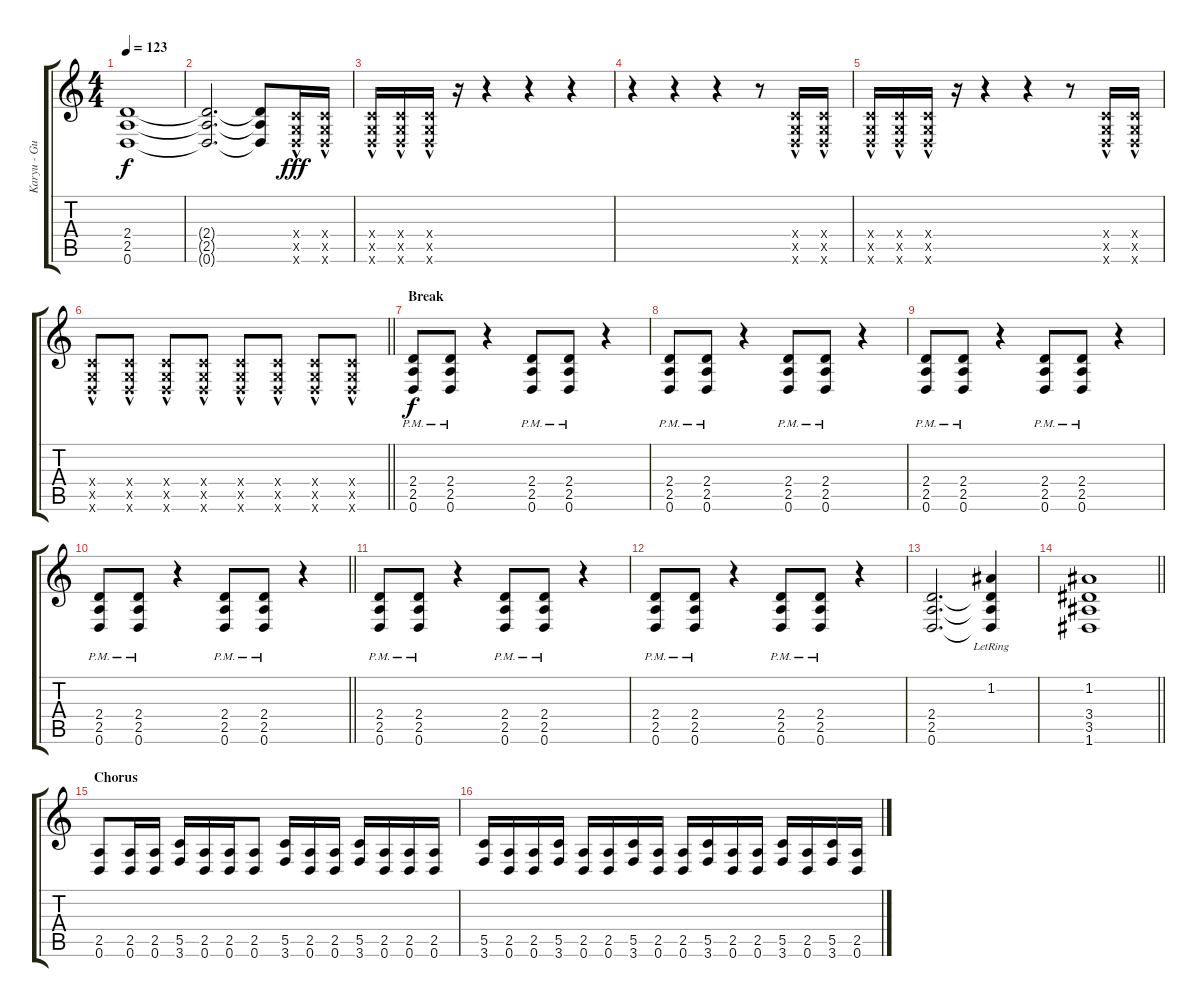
\track ("Karyu - Guitar" "Karyu - Gu") {instrument distortionguitar}
\staff {score tabs}
\tuning (D4 A3 F3 C3 G2 D2) {hide}
\ts (4 4)
\tempo 123
\clef g2
\ks c
(2.4{t} 2.5{t} 0.6{t}).1{dy f} |
(2.4{t} 2.5{t} 0.6{t}).2{d} (2.4{t} 2.5{t} 0.6{t}).8 (0.4{hac x} 0.5{hac x} 0.6{hac x}).16{dy fff} (0.4{hac x} 0.5{hac x} 0.6{hac x}).16 |
(0.4{hac x} 0.5{hac x} 0.6{hac x}).16 (0.4{hac x} 0.5{hac x} 0.6{hac x}).16 (0.4{hac x} 0.5{hac x} 0.6{hac x}).16 r.16 r.4 r.4 r.4 |
r.4 r.4 r.4 r.8 (0.4{hac x} 0.5{hac x} 0.6{hac x}).16 (0.4{hac x} 0.5{hac x} 0.6{hac x}).16 |
(0.4{hac x} 0.5{hac x} 0.6{hac x}).16 (0.4{hac x} 0.5{hac x} 0.6{hac x}).16 (0.4{hac x} 0.5{hac x} 0.6{hac x}).16 r.16 r.4 r.4 r.8 (0.4{hac x} 0.5{hac x} 0.6{hac x}).16 (0.4{hac x} 0.5{hac x} 0.6{hac x}).16 |
\barLineRight lightlight
(0.4{hac x} 0.5{hac x} 0.6{hac x}).8 (0.4{hac x} 0.5{hac x} 0.6{hac x}).8 (0.4{hac x} 0.5{hac x} 0.6{hac x}).8 (0.4{hac x} 0.5{hac x} 0.6{hac x}).8 (0.4{hac x} 0.5{hac x} 0.6{hac x}).8 (0.4{hac x} 0.5{hac x} 0.6{hac x}).8 (0.4{hac x} 0.5{hac x} 0.6{hac x}).8 (0.4{hac x} 0.5{hac x} 0.6{hac x}).8 |
\section ("" "Break")
(2.4{pm} 2.5{pm} 0.6{pm}).8{dy f} (2.4{pm} 2.5{pm} 0.6{pm}).8 r.4 (2.4{pm} 2.5{pm} 0.6{pm}).8 (2.4{pm} 2.5{pm} 0.6{pm}).8 r.4 |
(2.4{pm} 2.5{pm} 0.6{pm}).8 (2.4{pm} 2.5{pm} 0.6{pm}).8 r.4 (2.4{pm} 2.5{pm} 0.6{pm}).8 (2.4{pm} 2.5{pm} 0.6{pm}).8 r.4 |
(2.4{pm} 2.5{pm} 0.6{pm}).8 (2.4{pm} 2.5{pm} 0.6{pm}).8 r.4 (2.4{pm} 2.5{pm} 0.6{pm}).8 (2.4{pm} 2.5{pm} 0.6{pm}).8 r.4 |
\barLineRight lightlight
(2.4{pm} 2.5{pm} 0.6{pm}).8 (2.4{pm} 2.5{pm} 0.6{pm}).8 r.4 (2.4{pm} 2.5{pm} 0.6{pm}).8 (2.4{pm} 2.5{pm} 0.6{pm}).8 r.4 |
\section ("" "")
(2.4{pm} 2.5{pm} 0.6{pm}).8 (2.4{pm} 2.5{pm} 0.6{pm}).8 r.4 (2.4{pm} 2.5{pm} 0.6{pm}).8 (2.4{pm} 2.5{pm} 0.6{pm}).8 r.4 |
(2.4{pm} 2.5{pm} 0.6{pm}).8 (2.4{pm} 2.5{pm} 0.6{pm}).8 r.4 (2.4{pm} 2.5{pm} 0.6{pm}).8 (2.4{pm} 2.5{pm} 0.6{pm}).8 r.4 |
(2.4 2.5 0.6).2{d} (1.2{lr} 2.4{t} 2.5{t} 0.6{t}).4 |
\barLineRight lightlight
(1.2 3.4 3.5 1.6).1 |
\section ("" "Chorus")
(2.5 0.6).8{balance 4} (2.5 0.6).16 (2.5 0.6).16 (5.5 3.6).16 (2.5 0.6).16 (2.5 0.6).16 (2.5 0.6).8 (5.5 3.6).16 (2.5 0.6).16 (2.5 0.6).16 (5.5 3.6).16 (2.5 0.6).16 (2.5 0.6).16 (2.5 0.6).16 |
(5.5 3.6).16 (2.5 0.6).16 (2.5 0.6).16 (5.5 3.6).16 (2.5 0.6).16 (2.5 0.6).16 (5.5 3.6).16 (2.5 0.6).16 (2.5 0.6).16 (5.5 3.6).16 (2.5 0.6).16 (2.5 0.6).16 (5.5 3.6).16 (2.5 0.6).16 (5.5 3.6).16 (2.5 0.6).16
